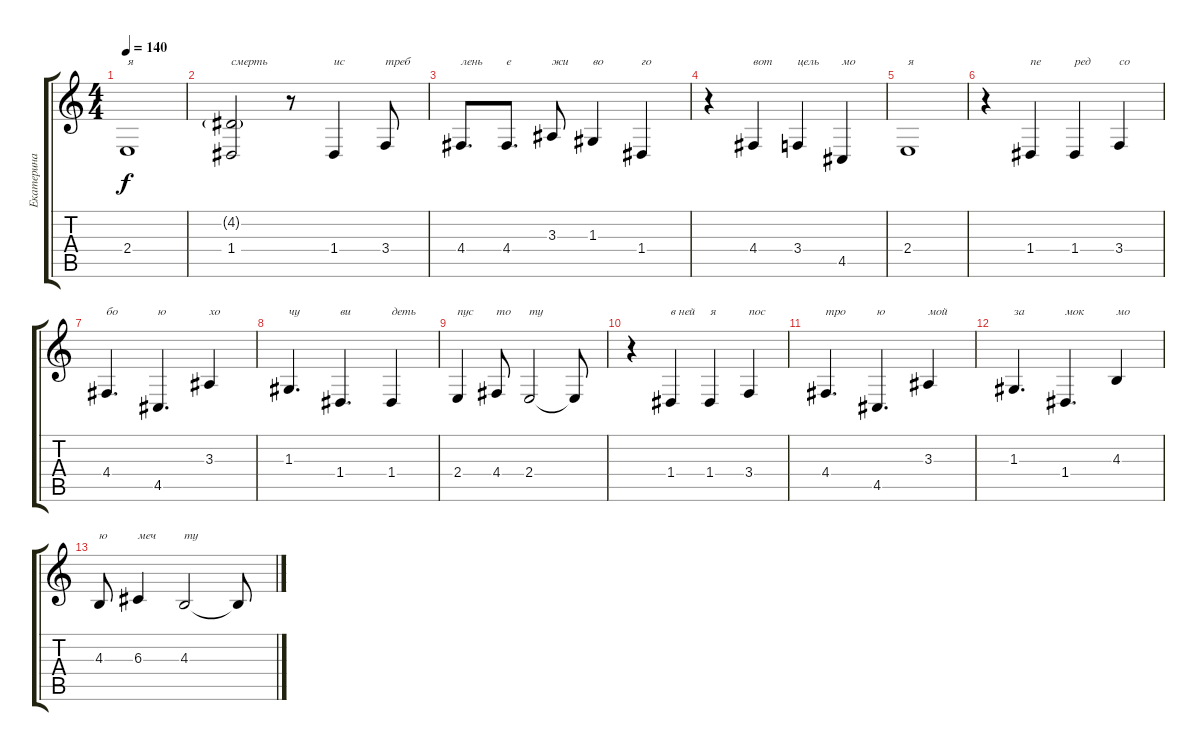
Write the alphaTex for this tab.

\track ("Екатерина Белоброва" "Екатерина ") {instrument tenorsax}
\staff {score tabs}
\tuning (E4 B3 G3 D3 A2 E2) {hide}
\ts (4 4)
\tempo 140
\clef g2
\ks c
2.4.1{txt "я" dy f} |
(4.2{g} 1.4).2{txt "смерть"} r.8 1.4.4{txt "ис"} 3.4.8{txt "треб"} |
4.4.8{d txt "лень"} 4.4.8{d txt "е"} 3.3.8{txt "жи"} 1.3.4{txt "во"} 1.4.4{txt "го"} |
r.4 4.4.4{txt "вот"} 3.4.4{txt "цель"} 4.5.4{txt "мо"} |
2.4.1{txt "я"} |
r.4 1.4.4{txt "пе"} 1.4.4{txt "ред"} 3.4.4{txt "со"} |
4.4.4{d txt "бо"} 4.5.4{d txt "ю"} 3.3.4{txt "хо"} |
1.3.4{d txt "чу"} 1.4.4{d txt "ви"} 1.4.4{txt "деть"} |
2.4.4{txt "пус"} 4.4.8{txt "то"} 2.4.2{txt "ту"} 2.4{t}.8 |
r.4 1.4.4{txt "в ней"} 1.4.4{txt "я"} 3.4.4{txt "пос"} |
4.4.4{d txt "тро"} 4.5.4{d txt "ю"} 3.3.4{txt "мой"} |
1.3.4{d txt "за"} 1.4.4{d txt "мок"} 4.3.4{txt "мо"} |
4.3.8{txt "ю"} 6.3.4{txt "меч"} 4.3.2{txt "ту"} 4.3{t}.8
